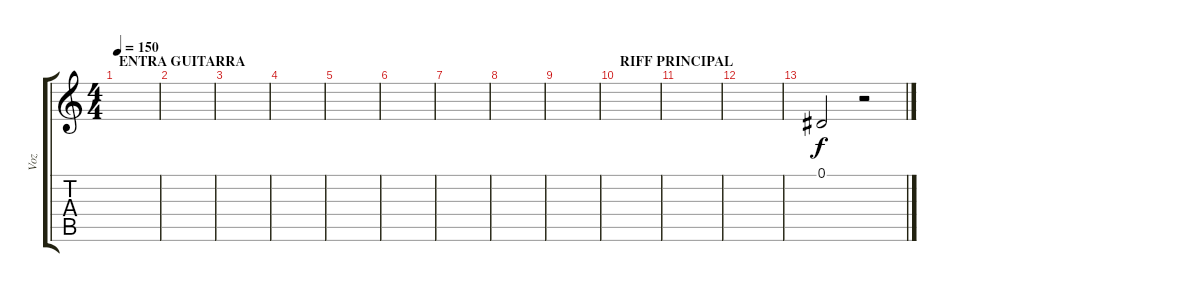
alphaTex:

\track ("Voz" "Voz") {instrument lead6voice}
\staff {score tabs}
\tuning (Eb4 Bb3 Gb3 Db3 Ab2 Eb2) {hide}
\ts (4 4)
\section ("" "ENTRA GUITARRA")
\tempo 150
\clef g2
\ks c
|
|
|
|
|
|
|
|
|
\section ("" "RIFF PRINCIPAL")
|
|
|
0.1.2 r.2
